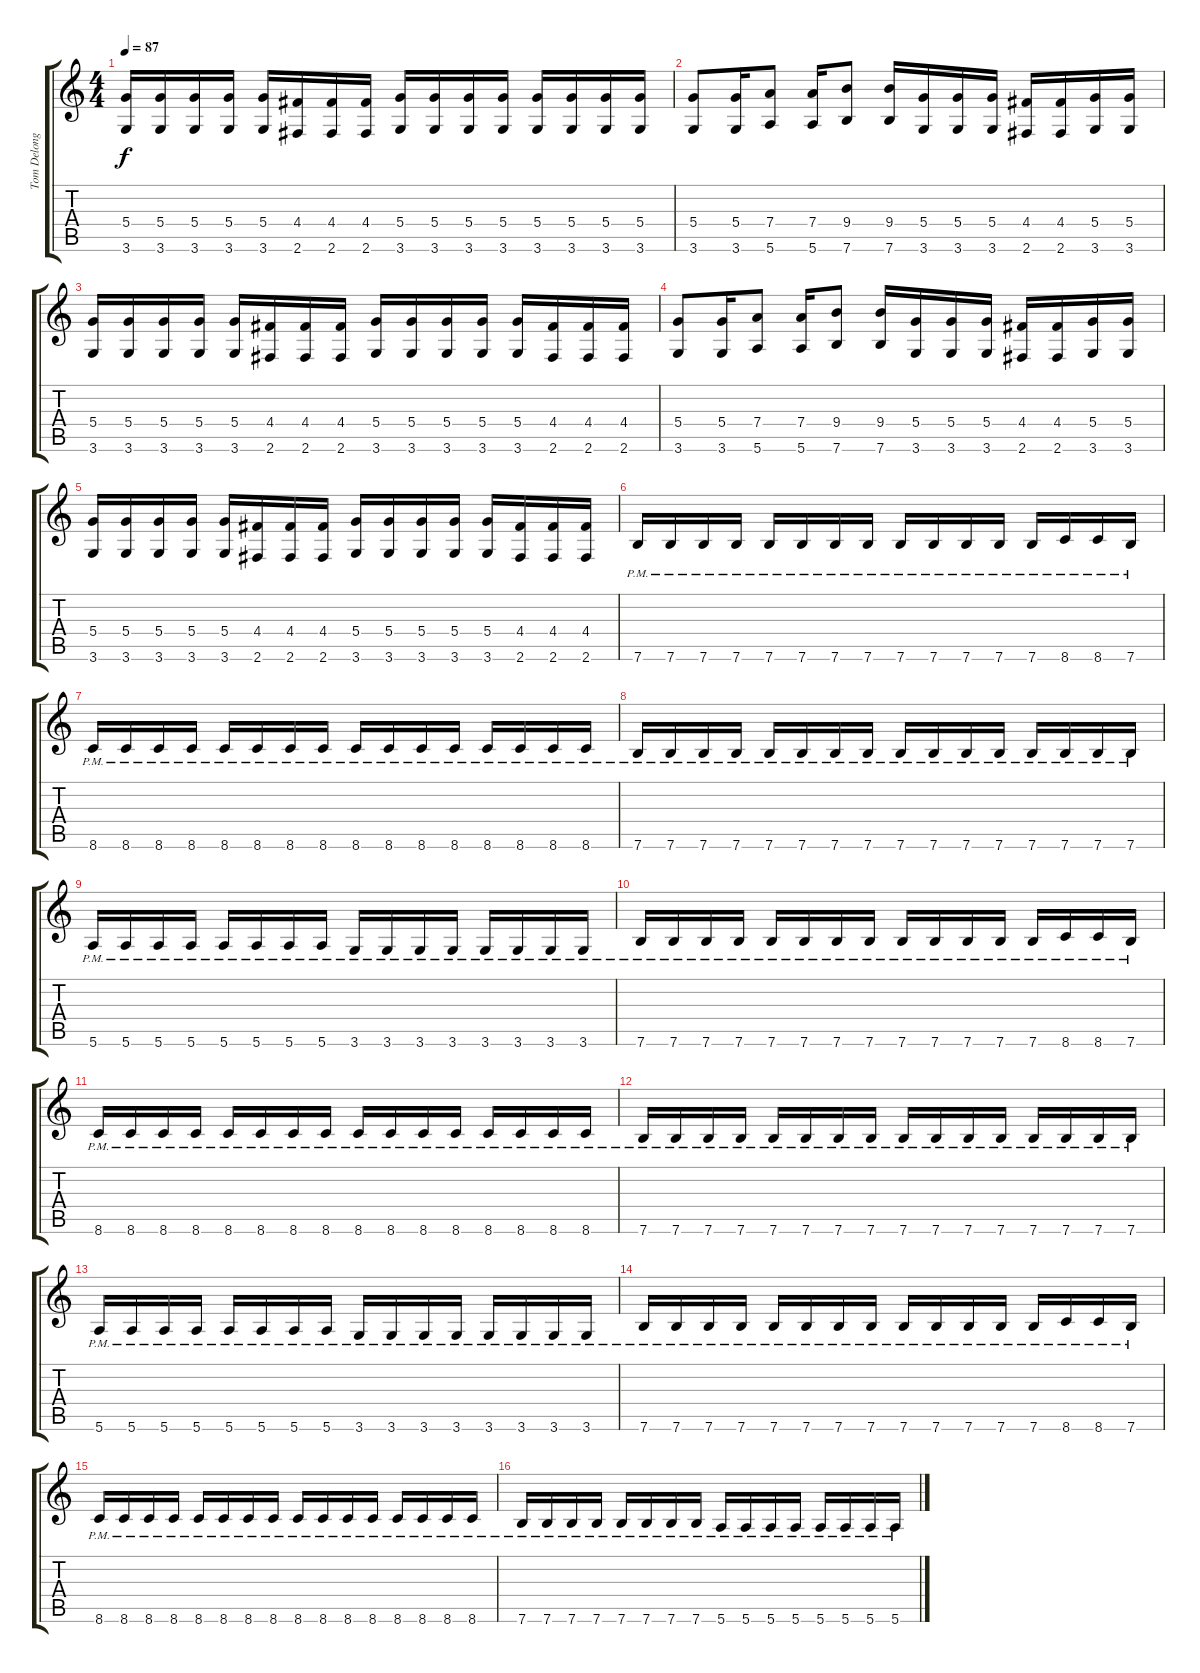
\track ("Tom Delonge" "Tom Delong") {instrument distortionguitar}
\staff {score tabs}
\tuning (E4 B3 G3 D3 A2 E2) {hide}
\ts (4 4)
\tempo 87
\clef g2
\ks c
(5.4 3.6).16{dy f instrument distortionguitar} (5.4 3.6).16 (5.4 3.6).16 (5.4 3.6).16 (5.4 3.6).16 (4.4 2.6).16 (4.4 2.6).16 (4.4 2.6).16 (5.4 3.6).16 (5.4 3.6).16 (5.4 3.6).16 (5.4 3.6).16 (5.4 3.6).16 (5.4 3.6).16 (5.4 3.6).16 (5.4 3.6).16 |
(5.4 3.6).8 (5.4 3.6).16 (7.4 5.6).8 (7.4 5.6).16 (9.4 7.6).8 (9.4 7.6).16 (5.4 3.6).16 (5.4 3.6).16 (5.4 3.6).16 (4.4 2.6).16 (4.4 2.6).16 (5.4 3.6).16 (5.4 3.6).16 |
(5.4 3.6).16 (5.4 3.6).16 (5.4 3.6).16 (5.4 3.6).16 (5.4 3.6).16 (4.4 2.6).16 (4.4 2.6).16 (4.4 2.6).16 (5.4 3.6).16 (5.4 3.6).16 (5.4 3.6).16 (5.4 3.6).16 (5.4 3.6).16 (4.4 2.6).16 (4.4 2.6).16 (4.4 2.6).16 |
(5.4 3.6).8 (5.4 3.6).16 (7.4 5.6).8 (7.4 5.6).16 (9.4 7.6).8 (9.4 7.6).16 (5.4 3.6).16 (5.4 3.6).16 (5.4 3.6).16 (4.4 2.6).16 (4.4 2.6).16 (5.4 3.6).16 (5.4 3.6).16 |
(5.4 3.6).16 (5.4 3.6).16 (5.4 3.6).16 (5.4 3.6).16 (5.4 3.6).16 (4.4 2.6).16 (4.4 2.6).16 (4.4 2.6).16 (5.4 3.6).16 (5.4 3.6).16 (5.4 3.6).16 (5.4 3.6).16 (5.4 3.6).16 (4.4 2.6).16 (4.4 2.6).16 (4.4 2.6).16 |
7.6{pm}.16 7.6{pm}.16 7.6{pm}.16 7.6{pm}.16 7.6{pm}.16 7.6{pm}.16 7.6{pm}.16 7.6{pm}.16 7.6{pm}.16 7.6{pm}.16 7.6{pm}.16 7.6{pm}.16 7.6{pm}.16 8.6{pm}.16 8.6{pm}.16 7.6{pm}.16 |
8.6{pm}.16 8.6{pm}.16 8.6{pm}.16 8.6{pm}.16 8.6{pm}.16 8.6{pm}.16 8.6{pm}.16 8.6{pm}.16 8.6{pm}.16 8.6{pm}.16 8.6{pm}.16 8.6{pm}.16 8.6{pm}.16 8.6{pm}.16 8.6{pm}.16 8.6{pm}.16 |
7.6{pm}.16 7.6{pm}.16 7.6{pm}.16 7.6{pm}.16 7.6{pm}.16 7.6{pm}.16 7.6{pm}.16 7.6{pm}.16 7.6{pm}.16 7.6{pm}.16 7.6{pm}.16 7.6{pm}.16 7.6{pm}.16 7.6{pm}.16 7.6{pm}.16 7.6{pm}.16 |
5.6{pm}.16 5.6{pm}.16 5.6{pm}.16 5.6{pm}.16 5.6{pm}.16 5.6{pm}.16 5.6{pm}.16 5.6{pm}.16 3.6{pm}.16 3.6{pm}.16 3.6{pm}.16 3.6{pm}.16 3.6{pm}.16 3.6{pm}.16 3.6{pm}.16 3.6{pm}.16 |
7.6{pm}.16 7.6{pm}.16 7.6{pm}.16 7.6{pm}.16 7.6{pm}.16 7.6{pm}.16 7.6{pm}.16 7.6{pm}.16 7.6{pm}.16 7.6{pm}.16 7.6{pm}.16 7.6{pm}.16 7.6{pm}.16 8.6{pm}.16 8.6{pm}.16 7.6{pm}.16 |
8.6{pm}.16 8.6{pm}.16 8.6{pm}.16 8.6{pm}.16 8.6{pm}.16 8.6{pm}.16 8.6{pm}.16 8.6{pm}.16 8.6{pm}.16 8.6{pm}.16 8.6{pm}.16 8.6{pm}.16 8.6{pm}.16 8.6{pm}.16 8.6{pm}.16 8.6{pm}.16 |
7.6{pm}.16 7.6{pm}.16 7.6{pm}.16 7.6{pm}.16 7.6{pm}.16 7.6{pm}.16 7.6{pm}.16 7.6{pm}.16 7.6{pm}.16 7.6{pm}.16 7.6{pm}.16 7.6{pm}.16 7.6{pm}.16 7.6{pm}.16 7.6{pm}.16 7.6{pm}.16 |
5.6{pm}.16 5.6{pm}.16 5.6{pm}.16 5.6{pm}.16 5.6{pm}.16 5.6{pm}.16 5.6{pm}.16 5.6{pm}.16 3.6{pm}.16 3.6{pm}.16 3.6{pm}.16 3.6{pm}.16 3.6{pm}.16 3.6{pm}.16 3.6{pm}.16 3.6{pm}.16 |
7.6{pm}.16 7.6{pm}.16 7.6{pm}.16 7.6{pm}.16 7.6{pm}.16 7.6{pm}.16 7.6{pm}.16 7.6{pm}.16 7.6{pm}.16 7.6{pm}.16 7.6{pm}.16 7.6{pm}.16 7.6{pm}.16 8.6{pm}.16 8.6{pm}.16 7.6{pm}.16 |
8.6{pm}.16 8.6{pm}.16 8.6{pm}.16 8.6{pm}.16 8.6{pm}.16 8.6{pm}.16 8.6{pm}.16 8.6{pm}.16 8.6{pm}.16 8.6{pm}.16 8.6{pm}.16 8.6{pm}.16 8.6{pm}.16 8.6{pm}.16 8.6{pm}.16 8.6{pm}.16 |
7.6{pm}.16 7.6{pm}.16 7.6{pm}.16 7.6{pm}.16 7.6{pm}.16 7.6{pm}.16 7.6{pm}.16 7.6{pm}.16 5.6{pm}.16 5.6{pm}.16 5.6{pm}.16 5.6{pm}.16 5.6{pm}.16 5.6{pm}.16 5.6{pm}.16 5.6{pm}.16
